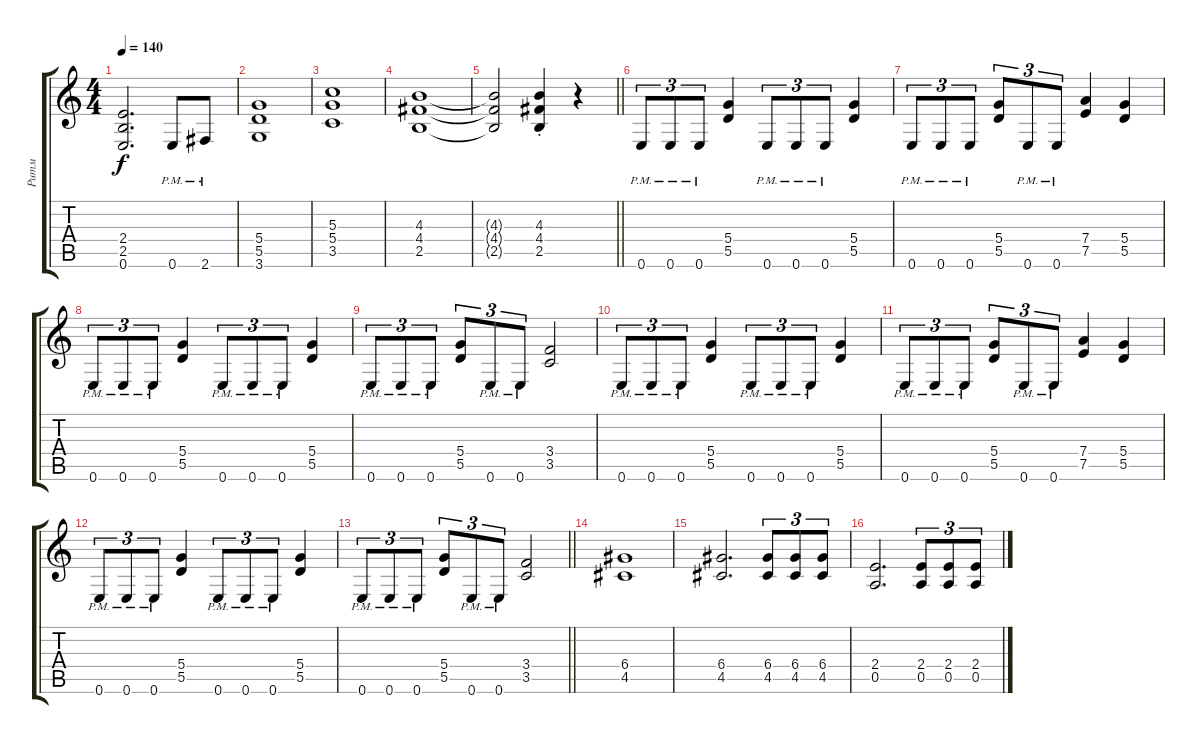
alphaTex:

\track ("Ритм" "Ритм") {instrument distortionguitar}
\staff {score tabs}
\tuning (E4 B3 G3 D3 A2 E2) {hide}
\ts (4 4)
\tempo 140
\clef g2
\ks c
(2.4 2.5 0.6).2{d dy f} 0.6{pm}.8 2.6{pm}.8 |
(5.4 5.5 3.6).1 |
(5.3 5.4 3.5).1 |
(4.3 4.4 2.5).1 |
\barLineRight lightlight
(4.3{t} 4.4{t} 2.5{t}).2 (4.3{st} 4.4{st} 2.5{st}).4 r.4 |
0.6{pm}.8{tu (3 2) instrument distortionguitar} 0.6{pm}.8{tu (3 2)} 0.6{pm}.8{tu (3 2)} (5.4 5.5).4 0.6{pm}.8{tu (3 2)} 0.6{pm}.8{tu (3 2)} 0.6{pm}.8{tu (3 2)} (5.4 5.5).4 |
0.6{pm}.8{tu (3 2)} 0.6{pm}.8{tu (3 2)} 0.6{pm}.8{tu (3 2)} (5.4 5.5).8{tu (3 2)} 0.6{pm}.8{tu (3 2)} 0.6{pm}.8{tu (3 2)} (7.4 7.5).4 (5.4 5.5).4 |
0.6{pm}.8{tu (3 2)} 0.6{pm}.8{tu (3 2)} 0.6{pm}.8{tu (3 2)} (5.4 5.5).4 0.6{pm}.8{tu (3 2)} 0.6{pm}.8{tu (3 2)} 0.6{pm}.8{tu (3 2)} (5.4 5.5).4 |
0.6{pm}.8{tu (3 2)} 0.6{pm}.8{tu (3 2)} 0.6{pm}.8{tu (3 2)} (5.4 5.5).8{tu (3 2)} 0.6{pm}.8{tu (3 2)} 0.6{pm}.8{tu (3 2)} (3.4 3.5).2 |
0.6{pm}.8{tu (3 2)} 0.6{pm}.8{tu (3 2)} 0.6{pm}.8{tu (3 2)} (5.4 5.5).4 0.6{pm}.8{tu (3 2)} 0.6{pm}.8{tu (3 2)} 0.6{pm}.8{tu (3 2)} (5.4 5.5).4 |
0.6{pm}.8{tu (3 2)} 0.6{pm}.8{tu (3 2)} 0.6{pm}.8{tu (3 2)} (5.4 5.5).8{tu (3 2)} 0.6{pm}.8{tu (3 2)} 0.6{pm}.8{tu (3 2)} (7.4 7.5).4 (5.4 5.5).4 |
0.6{pm}.8{tu (3 2)} 0.6{pm}.8{tu (3 2)} 0.6{pm}.8{tu (3 2)} (5.4 5.5).4 0.6{pm}.8{tu (3 2)} 0.6{pm}.8{tu (3 2)} 0.6{pm}.8{tu (3 2)} (5.4 5.5).4 |
\barLineRight lightlight
0.6{pm}.8{tu (3 2)} 0.6{pm}.8{tu (3 2)} 0.6{pm}.8{tu (3 2)} (5.4 5.5).8{tu (3 2)} 0.6{pm}.8{tu (3 2)} 0.6{pm}.8{tu (3 2)} (3.4 3.5).2 |
(6.4 4.5).1{instrument distortionguitar} |
(6.4 4.5).2{d} (6.4 4.5).8{tu (3 2)} (6.4 4.5).8{tu (3 2)} (6.4 4.5).8{tu (3 2)} |
(2.4 0.5).2{d} (2.4 0.5).8{tu (3 2)} (2.4 0.5).8{tu (3 2)} (2.4 0.5).8{tu (3 2)}
